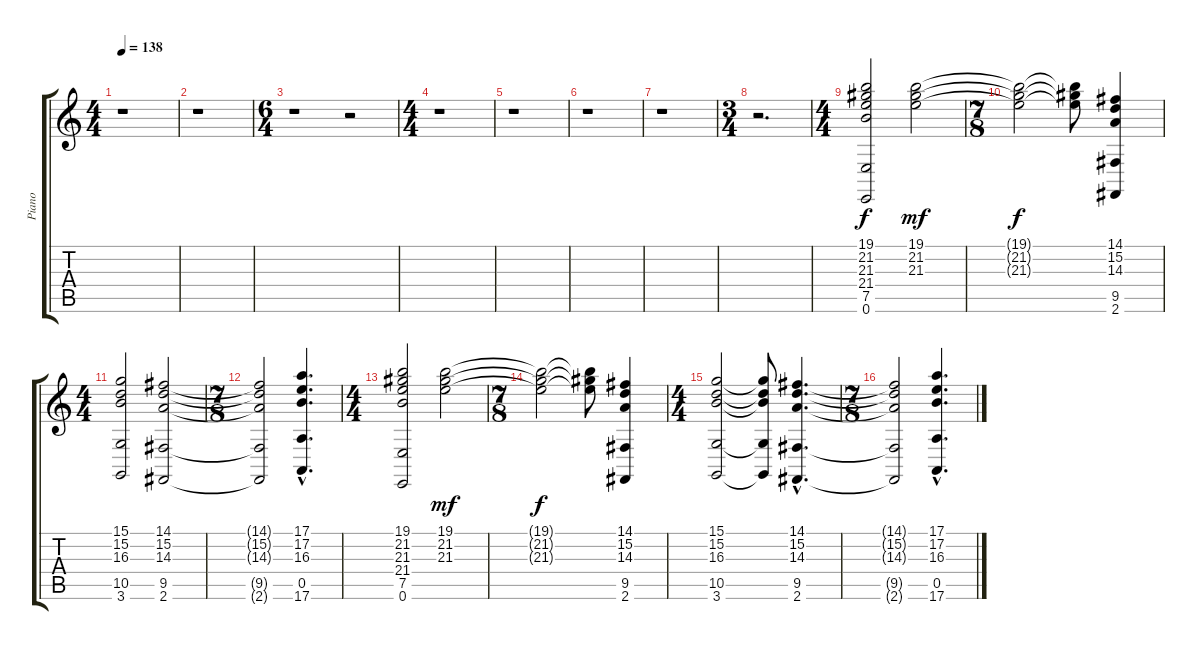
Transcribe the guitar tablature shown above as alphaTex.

\track ("Piano" "Piano") {instrument acousticgrandpiano}
\staff {score tabs}
\tuning (E4 B3 G3 D3 A2 E2) {hide}
\ts (4 4)
\tempo 138
\clef g2
\ks c
r.1{dy f} |
r.1 |
\ts (6 4)
r.1 r.2 |
\ts (4 4)
r.1 |
r.1 |
r.1 |
r.1 |
\ts (3 4)
r.2{d} |
\ts (4 4)
(19.1 21.2 21.3 21.4 7.5 0.6).2 (19.1 21.2 21.3).2{dy mf} |
\ts (7 8)
(19.1{t} 21.2{t} 21.3{t}).2{dy f} (19.1{t} 21.2{t} 21.3{t}).8 (14.1 15.2 14.3 9.5 2.6).4 |
\ts (4 4)
(15.1 15.2 16.3 10.5 3.6).2 (14.1 15.2 14.3 9.5 2.6).2 |
\ts (7 8)
(14.1{t} 15.2{t} 14.3{t} 9.5{t} 2.6{t}).2 (17.1{hac} 17.2{hac} 16.3{hac} 0.5{hac} 17.6{hac}).4{d} |
\ts (4 4)
(19.1 21.2 21.3 21.4 7.5 0.6).2 (19.1 21.2 21.3).2{dy mf} |
\ts (7 8)
(19.1{t} 21.2{t} 21.3{t}).2{dy f} (19.1{t} 21.2{t} 21.3{t}).8 (14.1 15.2 14.3 9.5 2.6).4 |
\ts (4 4)
(15.1 15.2 16.3 10.5 3.6).2 (15.1{t} 15.2{t} 16.3{t} 10.5{t} 3.6{t}).8 (14.1{hac} 15.2{hac} 14.3{hac} 9.5{hac} 2.6{hac}).4{d} |
\ts (7 8)
(14.1{t} 15.2{t} 14.3{t} 9.5{t} 2.6{t}).2 (17.1{hac} 17.2{hac} 16.3{hac} 0.5{hac} 17.6{hac}).4{d}
